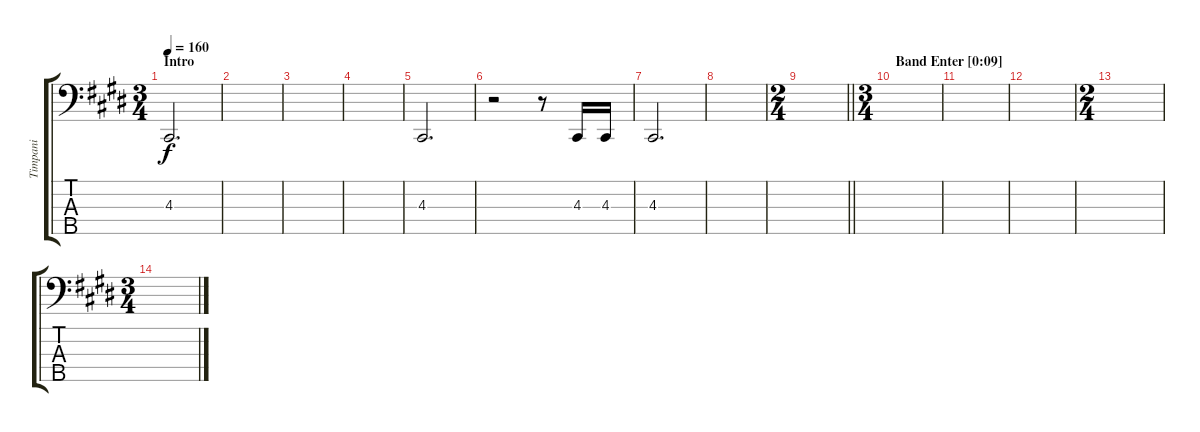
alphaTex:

\track ("Timpani" "Timpani") {instrument timpani}
\staff {score tabs}
\tuning (G2 D2 A1 E1 B0) {hide}
\ts (3 4)
\section ("" "Intro")
\tempo 160
\clef f4
\ks c#minor
4.3.2{d dy f instrument timpani} |
|
|
|
4.3.2{d} |
r.2 r.8 4.3.16 4.3.16 |
4.3.2{d} |
|
\ts (2 4)
\barLineRight lightlight
|
\ts (3 4)
\section ("" "Band Enter [0:09]")
|
|
|
\ts (2 4)
|
\ts (3 4)
